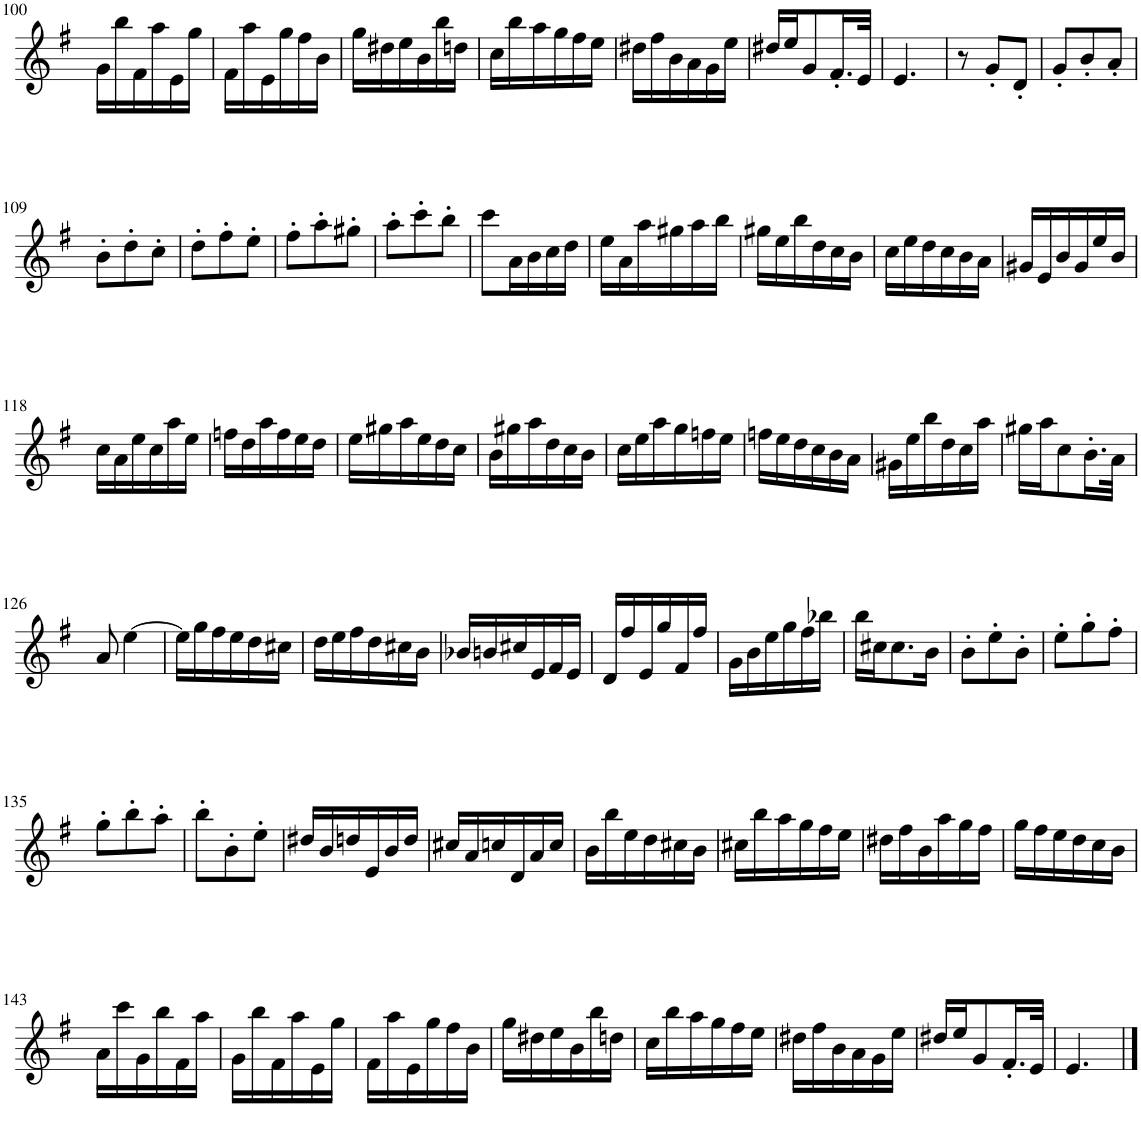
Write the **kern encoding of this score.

**kern
*part1
*staff1
*I"Piano
*I'Pno.
!!LO:PB:g=z
*clefG2
*k[f#]
*M3/8
=100
16g\LL
16bb\
16f#\
16aa\
16e\
16gg\JJ
=101
16f#\LL
16aa\
16e\
16gg\
16ff#\
16b\JJ
=102
16gg\LL
16dd#X\
16ee\
16b\
16bb\
16ddn\JJ
=103
16cc\LL
16bb\
16aa\
16gg\
16ff#\
16ee\JJ
=104
16dd#X\LL
16ff#\
16b\
16a\
16g\
16ee\JJ
=105
16dd#X/LL
16ee/J
8g/
16.f#'/L
32e/JJk
=106
4.e/
=107
8r
8g'/L
8d'/J
=108
8g'/L
8b'/
8a'/J
!!LO:LB:g=z
=109
8b'\L
8dd'\
8cc'\J
=110
8dd'\L
8ff#'\
8ee'\J
=111
8ff#'\L
8aa'\
8gg#X'\J
=112
8aa'\L
8ccc'\
8bb'\J
=113
8ccc\L
16a\L
16b\
16cc\
16dd\JJ
=114
16ee\LL
16a\
16aa\
16gg#X\
16aa\
16bb\JJ
=115
16gg#X\LL
16ee\
16bb\
16dd\
16cc\
16b\JJ
=116
16cc\LL
16ee\
16dd\
16cc\
16b\
16a\JJ
=117
16g#X/LL
16e/
16b/
16g#/
16ee/
16b/JJ
!!LO:LB:g=z
=118
16cc\LL
16a\
16ee\
16cc\
16aa\
16ee\JJ
=119
16ffn\LL
16dd\
16aa\
16ff\
16ee\
16dd\JJ
=120
16ee\LL
16gg#X\
16aa\
16ee\
16dd\
16cc\JJ
=121
16b\LL
16gg#X\
16aa\
16dd\
16cc\
16b\JJ
=122
16cc\LL
16ee\
16aa\
16gg\
16ffn\
16ee\JJ
=123
16ffn\LL
16ee\
16dd\
16cc\
16b\
16a\JJ
=124
16g#X\LL
16ee\
16bb\
16dd\
16cc\
16aa\JJ
=125
16gg#X\LL
16aa\J
8cc\
16.b'\L
32a\JJk
!!LO:LB:g=z
=126
8a/
[4ee\
=127
16ee\LL]
16gg\
16ff#\
16ee\
16dd\
16cc#X\JJ
=128
16dd\LL
16ee\
16ff#\
16dd\
16cc#X\
16b\JJ
=129
16b-X/LL
16bn/
16cc#X/
16e/
16f#/
16e/JJ
=130
16d/LL
16ff#/
16e/
16gg/
16f#/
16ff#/JJ
=131
16g\LL
16b\
16ee\
16gg\
16ff#\
16bb-X\JJ
=132
16bb\LL
16cc#X\J
8.cc#\
16b\Jk
=133
8b'\L
8ee'\
8b'\J
=134
8ee'\L
8gg'\
8ff#'\J
!!LO:LB:g=z
=135
8gg'\L
8bb'\
8aa'\J
=136
8bb'\L
8b'\
8ee'\J
=137
16dd#X/LL
16b/
16ddn/
16e/
16b/
16dd/JJ
=138
16cc#X/LL
16a/
16ccn/
16d/
16a/
16cc/JJ
=139
16b\LL
16bb\
16ee\
16dd\
16cc#X\
16b\JJ
=140
16cc#X\LL
16bb\
16aa\
16gg\
16ff#\
16ee\JJ
=141
16dd#X\LL
16ff#\
16b\
16aa\
16gg\
16ff#\JJ
=142
16gg\LL
16ff#\
16ee\
16dd\
16cc\
16b\JJ
!!LO:LB:g=z
=143
16a\LL
16ccc\
16g\
16bb\
16f#\
16aa\JJ
=144
16g\LL
16bb\
16f#\
16aa\
16e\
16gg\JJ
=145
16f#\LL
16aa\
16e\
16gg\
16ff#\
16b\JJ
=146
16gg\LL
16dd#X\
16ee\
16b\
16bb\
16ddn\JJ
=147
16cc\LL
16bb\
16aa\
16gg\
16ff#\
16ee\JJ
=148
16dd#X\LL
16ff#\
16b\
16a\
16g\
16ee\JJ
=149
16dd#X/LL
16ee/J
8g/
16.f#'/L
32e/JJk
=150
4.e/
==
*-
